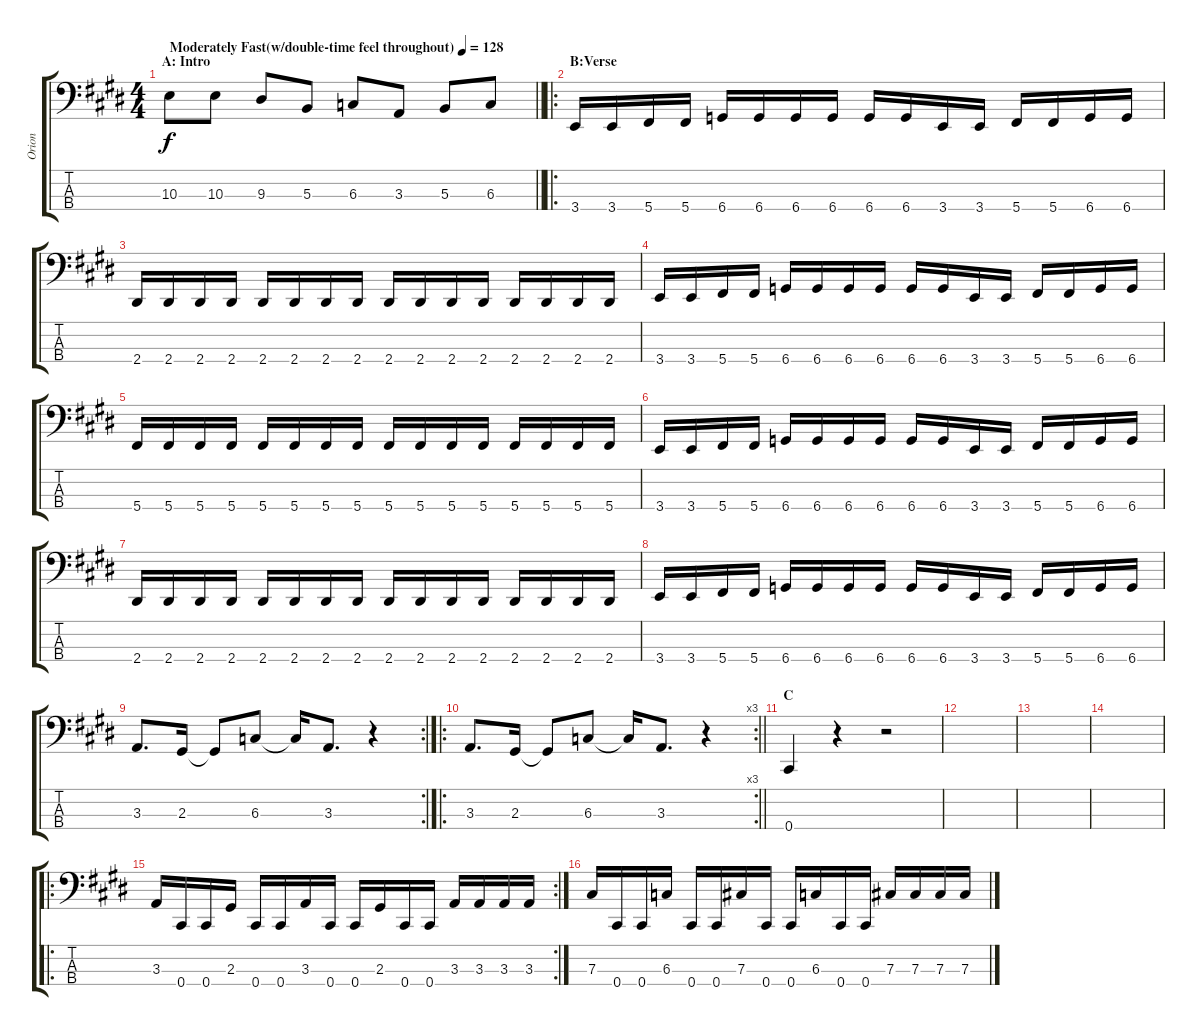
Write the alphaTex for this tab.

\track ("Orion" "Orion") {instrument electricbasspick}
\staff {score tabs}
\tuning (E2 B1 Gb1 Db1) {hide}
\ts (4 4)
\section ("" "A: Intro")
\tempo (128 "Moderately Fast(w/double-time feel throughout)")
\clef f4
\barLineRight lightlight
\ks c#minor
10.3.8{dy f instrument electricbasspick} 10.3.8 9.3.8 5.3.8 6.3.8 3.3.8 5.3.8 6.3.8 |
\ro
\section ("" "B:Verse")
3.4.16 3.4.16 5.4.16 5.4.16 6.4.16 6.4.16 6.4.16 6.4.16 6.4.16 6.4.16 3.4.16 3.4.16 5.4.16 5.4.16 6.4.16 6.4.16 |
2.4.16 2.4.16 2.4.16 2.4.16 2.4.16 2.4.16 2.4.16 2.4.16 2.4.16 2.4.16 2.4.16 2.4.16 2.4.16 2.4.16 2.4.16 2.4.16 |
3.4.16 3.4.16 5.4.16 5.4.16 6.4.16 6.4.16 6.4.16 6.4.16 6.4.16 6.4.16 3.4.16 3.4.16 5.4.16 5.4.16 6.4.16 6.4.16 |
5.4.16 5.4.16 5.4.16 5.4.16 5.4.16 5.4.16 5.4.16 5.4.16 5.4.16 5.4.16 5.4.16 5.4.16 5.4.16 5.4.16 5.4.16 5.4.16 |
3.4.16 3.4.16 5.4.16 5.4.16 6.4.16 6.4.16 6.4.16 6.4.16 6.4.16 6.4.16 3.4.16 3.4.16 5.4.16 5.4.16 6.4.16 6.4.16 |
2.4.16 2.4.16 2.4.16 2.4.16 2.4.16 2.4.16 2.4.16 2.4.16 2.4.16 2.4.16 2.4.16 2.4.16 2.4.16 2.4.16 2.4.16 2.4.16 |
3.4.16 3.4.16 5.4.16 5.4.16 6.4.16 6.4.16 6.4.16 6.4.16 6.4.16 6.4.16 3.4.16 3.4.16 5.4.16 5.4.16 6.4.16 6.4.16 |
\rc 2
3.3.8{d} 2.3.16 2.3{t}.8 6.3.8 6.3{t}.16 3.3.8{d} r.4 |
\ro
\rc 3
\barLineRight lightlight
3.3.8{d} 2.3.16 2.3{t}.8 6.3.8 6.3{t}.16 3.3.8{d} r.4 |
\section ("" "C")
0.4.4 r.4 r.2 |
|
|
|
\ro
\rc 2
3.3.16 0.4.16 0.4.16 2.3.16 0.4.16 0.4.16 3.3.16 0.4.16 0.4.16 2.3.16 0.4.16 0.4.16 3.3.16 3.3.16 3.3.16 3.3.16 |
7.3.16 0.4.16 0.4.16 6.3.16 0.4.16 0.4.16 7.3.16 0.4.16 0.4.16 6.3.16 0.4.16 0.4.16 7.3.16 7.3.16 7.3.16 7.3.16
